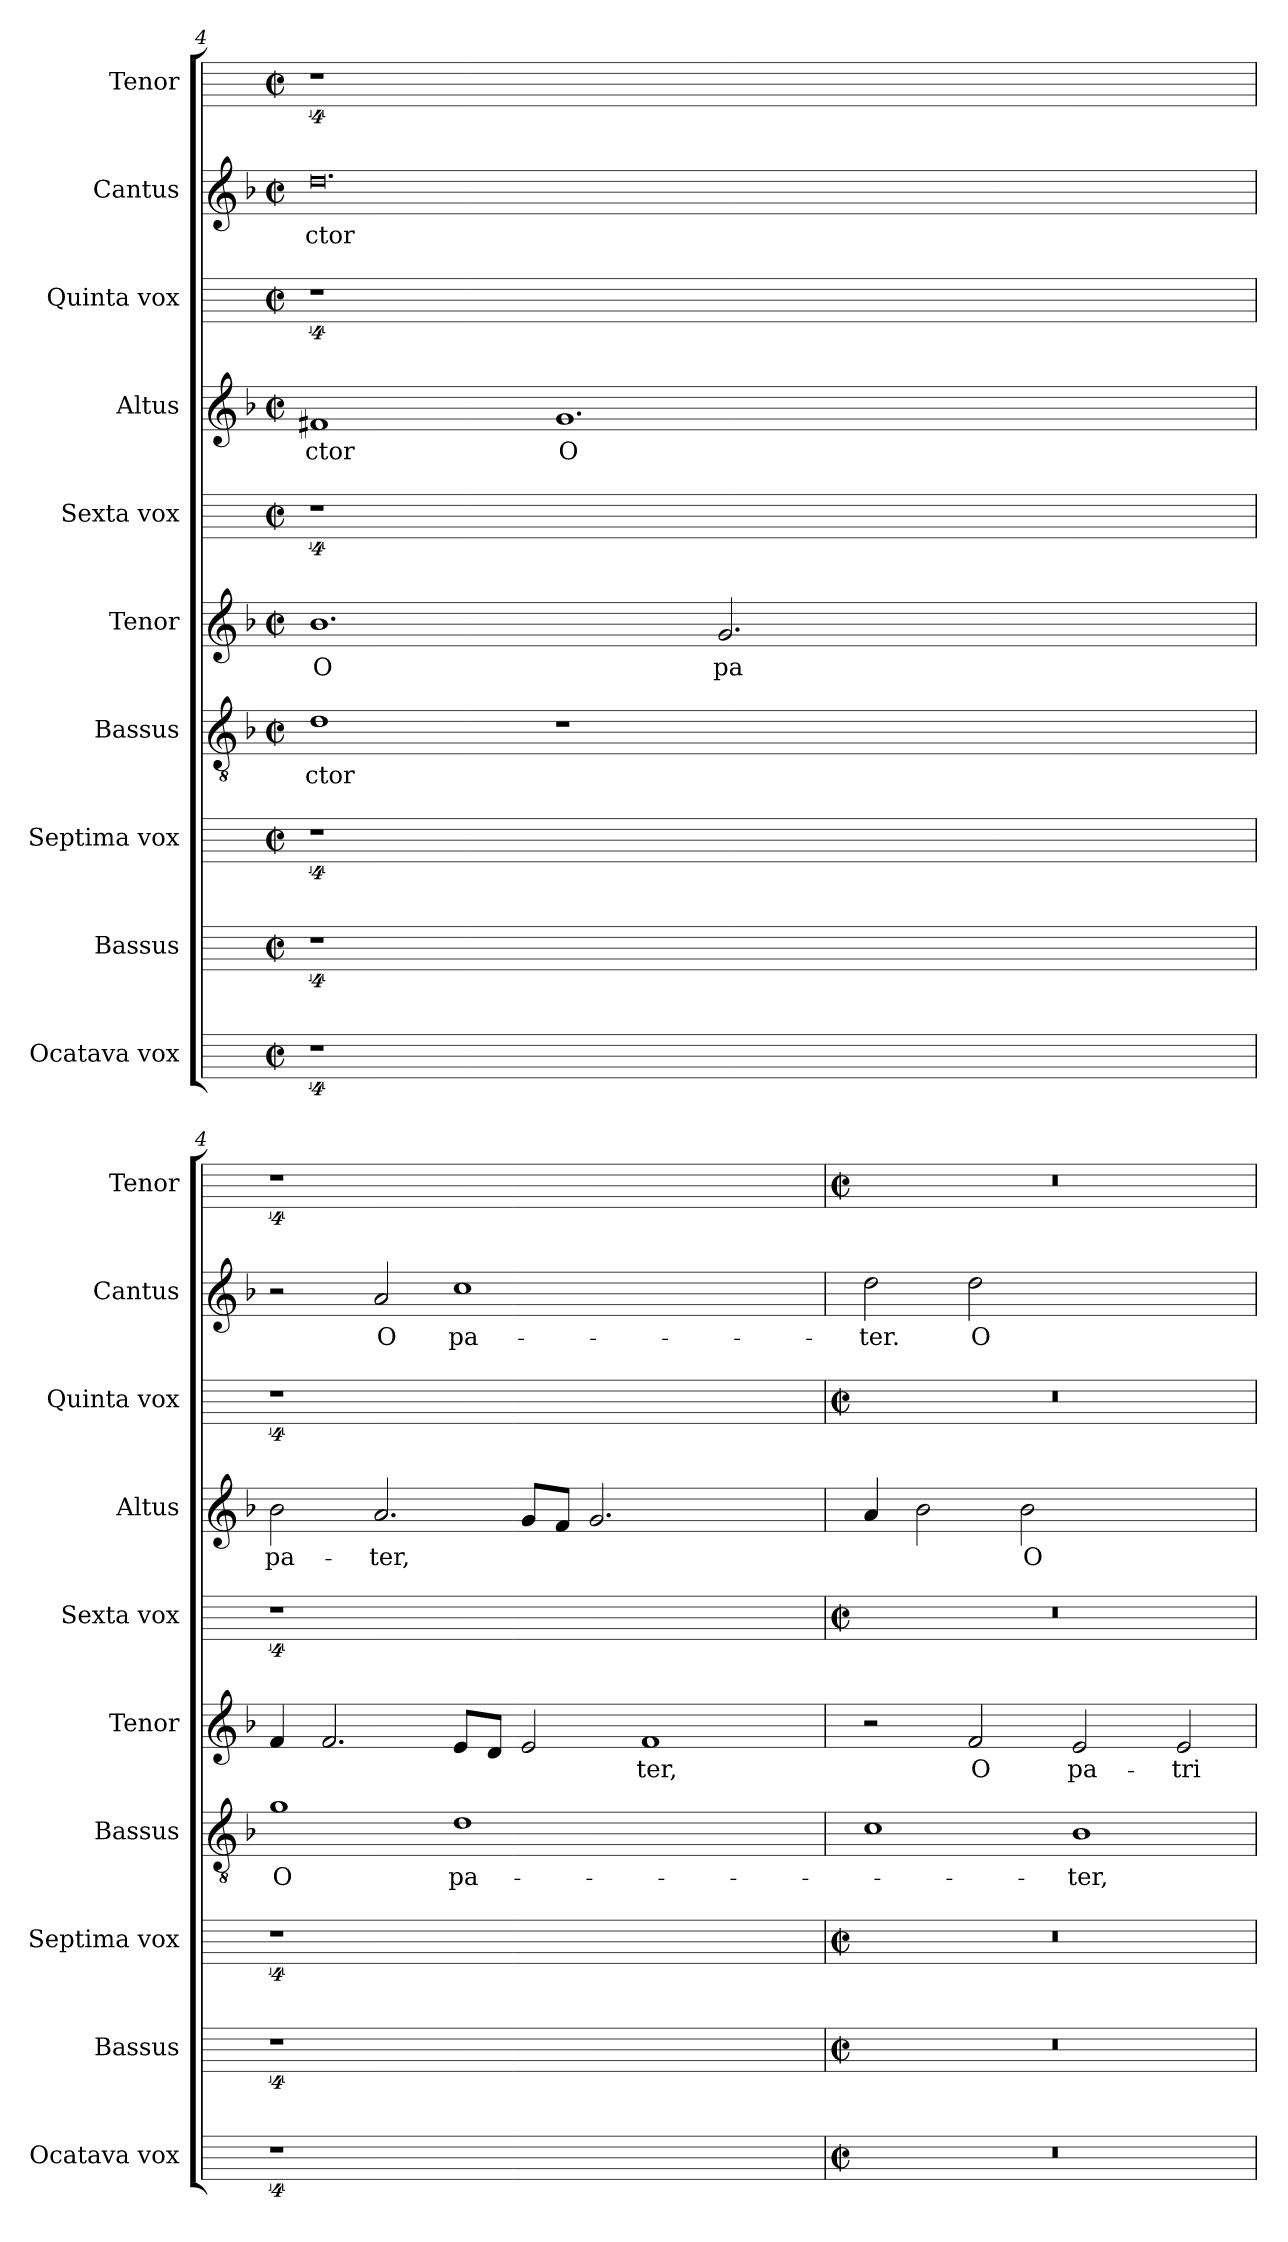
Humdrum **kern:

**kern	**kern	**kern	**kern	**text	**kern	**text	**kern	**kern	**text	**kern	**kern	**text	**kern
*part10	*part9	*part8	*part7	*part7	*part6	*part6	*part5	*part4	*part4	*part3	*part2	*part2	*part1
*staff10	*staff9	*staff8	*staff7	*staff7	*staff6	*staff6	*staff5	*staff4	*staff4	*staff3	*staff2	*staff2	*staff1
*I"Ocatava vox	*I"Bassus	*I"Septima vox	*I"Bassus	*	*I"Tenor	*	*I"Sexta vox	*I"Altus	*	*I"Quinta vox	*I"Cantus	*	*I"Tenor
*I'Ocatava vox	*I'Bassus	*I'Septima vox	*I'Bassus	*	*I'Tenor	*	*I'Sexta vox	*I'Altus	*	*I'Quinta vox	*I'Cantus	*	*I'Tenor
*	*	*	*clefGv2	*	*clefG2	*	*	*clefG2	*	*	*clefG2	*	*
*	*	*	*k[b-]	*	*k[b-]	*	*	*k[b-]	*	*	*k[b-]	*	*
*	*	*	*F:	*	*F:	*	*	*F:	*	*	*F:	*	*
*M4/2	*M4/2	*M4/2	*M4/2	*	*M4/2	*	*M4/2	*M4/2	*	*M4/2	*M4/2	*	*M4/2
*met(c|)	*met(c|)	*met(c|)	*met(c|)	*	*met(c|)	*	*met(c|)	*met(c|)	*	*met(c|)	*met(c|)	*	*met(c|)
=4	=4	=4	=4	=4	=4	=4	=4	=4	=4	=4	=4	=4	=4
!	!	!	!	!LO:LY:b	!	!LO:LY:b	!	!	!LO:LY:b	!	!	!LO:LY:b	!
4%9r	4%9r	4%9r	1d	-ctor	1.b-	O	4%9r	1f#X	-ctor	4%9r	0.dd	ctor	4%9r
!	!	!	!	!	!	!	!	!	!LO:LY:b	!	!	!	!
.	.	.	1r	.	.	.	.	1.g	O	.	.	.	.
!	!	!	!	!	!	!LO:LY:b	!	!	!	!	!	!	!
.	.	.	.	.	2.g	pa	.	.	.	.	.	.	.
.	.	.	1ryy	.	.	.	.	.	.	.	.	.	.
2.ryy	2.ryy	2.ryy	.	.	2.ryy	.	2.ryy	.	.	2.ryy	.	.	2.ryy
.	.	.	.	.	.	.	.	2ryy	.	.	.	.	.
=4	=4	=4	=4	=4	=4	=4	=4	=4	=4	=4	=4	=4	=4
!	!	!	!	!LO:LY:b	!	!	!	!	!LO:LY:b	!	!	!	!
4%11r	4%11r	4%11r	1g	O	4f	.	4%11r	2b-	pa-	4%11r	2r	.	4%11r
.	.	.	.	.	2.f	.	.	.	.	.	.	.	.
!	!	!	!	!	!	!	!	!	!LO:LY:b	!	!	!LO:LY:b	!
.	.	.	.	.	.	.	.	2.a	-ter,	.	2a	O	.
!	!	!	!	!LO:LY:b	!	!	!	!	!	!	!	!LO:LY:b	!
.	.	.	1d	pa-	8eL	.	.	.	.	.	1cc	pa-	.
.	.	.	.	.	8dJ	.	.	.	.	.	.	.	.
.	.	.	.	.	2e	.	.	8gL	.	.	.	.	.
.	.	.	.	.	.	.	.	8fJ	.	.	.	.	.
.	.	.	.	.	.	.	.	2.g	.	.	.	.	.
!	!	!	!	!	!	!LO:LY:b	!	!	!	!	!	!	!
.	.	.	.	.	1f	ter,	.	.	.	.	.	.	.
.	.	.	2.ryy	.	.	.	.	.	.	.	2.ryy	.	.
.	.	.	.	.	.	.	.	2ryy	.	.	.	.	.
!!LO:LB:g=z
=5	=5	=5	=5	=5	=5	=5	=5	=5	=5	=5	=5	=5	=5
*M4/2	*M4/2	*M4/2	*	*	*	*	*M4/2	*	*	*M4/2	*	*	*M4/2
*met(c|)	*met(c|)	*met(c|)	*	*	*	*	*met(c|)	*	*	*met(c|)	*	*	*met(c|)
!	!	!	!	!	!	!	!	!	!	!	!	!LO:LY:b	!
0r	0r	0r	1c	.	2r	.	0r	4a	.	0r	2dd	-ter.	0r
.	.	.	.	.	.	.	.	2b-	.	.	.	.	.
!	!	!	!	!	!	!LO:LY:b	!	!	!	!	!	!LO:LY:b	!
.	.	.	.	.	2f	O	.	.	.	.	2dd	O-	.
!	!	!	!	!	!	!	!	!	!LO:LY:b	!	!	!	!
.	.	.	.	.	.	.	.	2b-	O	.	.	.	.
!	!	!	!	!LO:LY:b	!	!LO:LY:b	!	!	!	!	!	!	!
.	.	.	1B-	-ter,	2e	pa-	.	.	.	.	1ryy	.	.
.	.	.	.	.	.	.	.	2.ryy	.	.	.	.	.
!	!	!	!	!	!	!LO:LY:b	!	!	!	!	!	!	!
.	.	.	.	.	2e	-tri-	.	.	.	.	.	.	.
=	=	=	=	=	=	=	=	=	=	=	=	=	=
*-	*-	*-	*-	*-	*-	*-	*-	*-	*-	*-	*-	*-	*-
